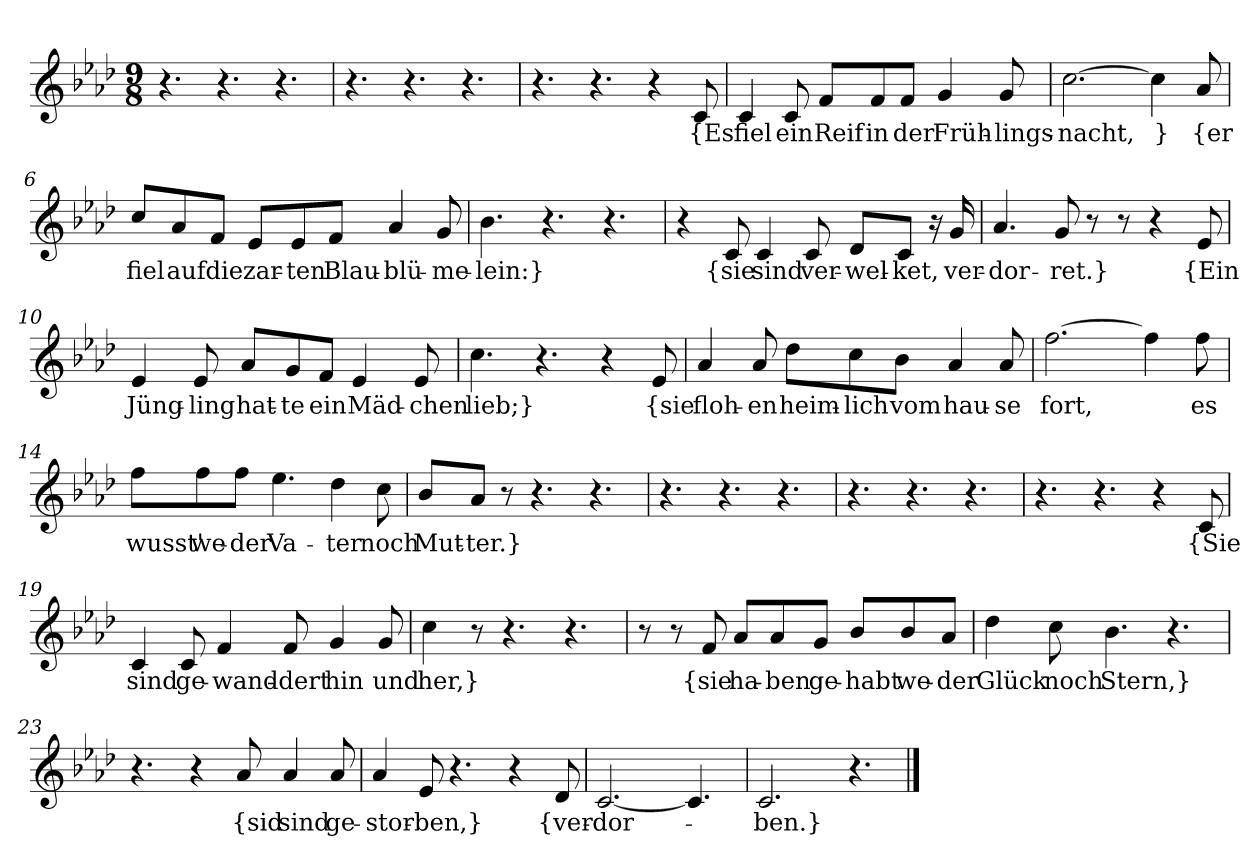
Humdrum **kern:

**kern	**text
*part1	*part1
*staff1	*staff1
*clefG2	*
*k[b-e-a-d-]	*
*M9/8	*
=1	=1
4.r	.
4.r	.
4.r	.
=2	=2
4.r	.
4.r	.
4.r	.
=3	=3
4.r	.
4.r	.
4r	.
8c	{Es
=4	=4
4c	fiel
8c	ein
8f/L	Reif
8f/	in
8f/J	der
4g	Früh-
8g	-lings-
=5	=5
[2.cc	nacht,
4cc]	}
8a-	{er
=6	=6
8cc/L	fiel
8a-/	auf
8f/J	die
8e-/L	zar-
8e-/	-ten
8f/J	Blau-
4a-	-blü-
8g	-me-
=7	=7
4.b-	-lein:}
4.r	.
4.r	.
=8	=8
4r	.
8c	{sie
4c	sind
8c	ver-
8d-/L	-wel-
8c/J	-ket,
16r	.
16g	ver-
=9	=9
4.a-	-dor-
8g	-ret.}
8r	.
8r	.
4r	.
8e-	{Ein
=10	=10
4e-	Jüng-
8e-	-ling
8a-/L	hat-
8g/	-te
8f/J	ein
4e-	Mäd-
8e-	-chen
=11	=11
4.cc	lieb;}
4.r	.
4r	.
8e-	{sie
=12	=12
4a-	floh-
8a-	-en
8dd-\L	heim-
8cc\	-lich
8b-\J	vom
4a-	hau-
8a-	-se
=13	=13
[2.ff	fort,
4ff]	.
8ff	es
=14	=14
8ff\L	wusst'
8ff\	we-
8ff\J	-der
4.ee-	Va-
4dd-	-ter
8cc	noch
=15	=15
8b-/L	Mut-
8a-/J	-ter.}
8r	.
4.r	.
4.r	.
=16	=16
4.r	.
4.r	.
4.r	.
=17	=17
4.r	.
4.r	.
4.r	.
=18	=18
4.r	.
4.r	.
4r	.
8c	{Sie
=19	=19
4c	sind
8c	ge-
4f	-wand-
8f	-dert
4g	hin
8g	und
=20	=20
4cc	her,}
8r	.
4.r	.
4.r	.
=21	=21
8r	.
8r	.
8f	{sie
8a-/L	ha-
8a-/	-ben
8g/J	ge-
8b-/L	-habt
8b-/	we-
8a-/J	-der
=22	=22
4dd-	Glück
8cc	noch
4.b-	Stern,}
4.r	.
=23	=23
4.r	.
4r	.
8a-	{sid
4a-	sind
8a-	ge-
=24	=24
4a-	-stor-
8e-	-ben,}
4.r	.
4r	.
8d-	{ver-
=25	=25
[2.c	-dor-
4.c]	.
=26	=26
2.c	-ben.}
4.r	.
==	==
*-	*-
